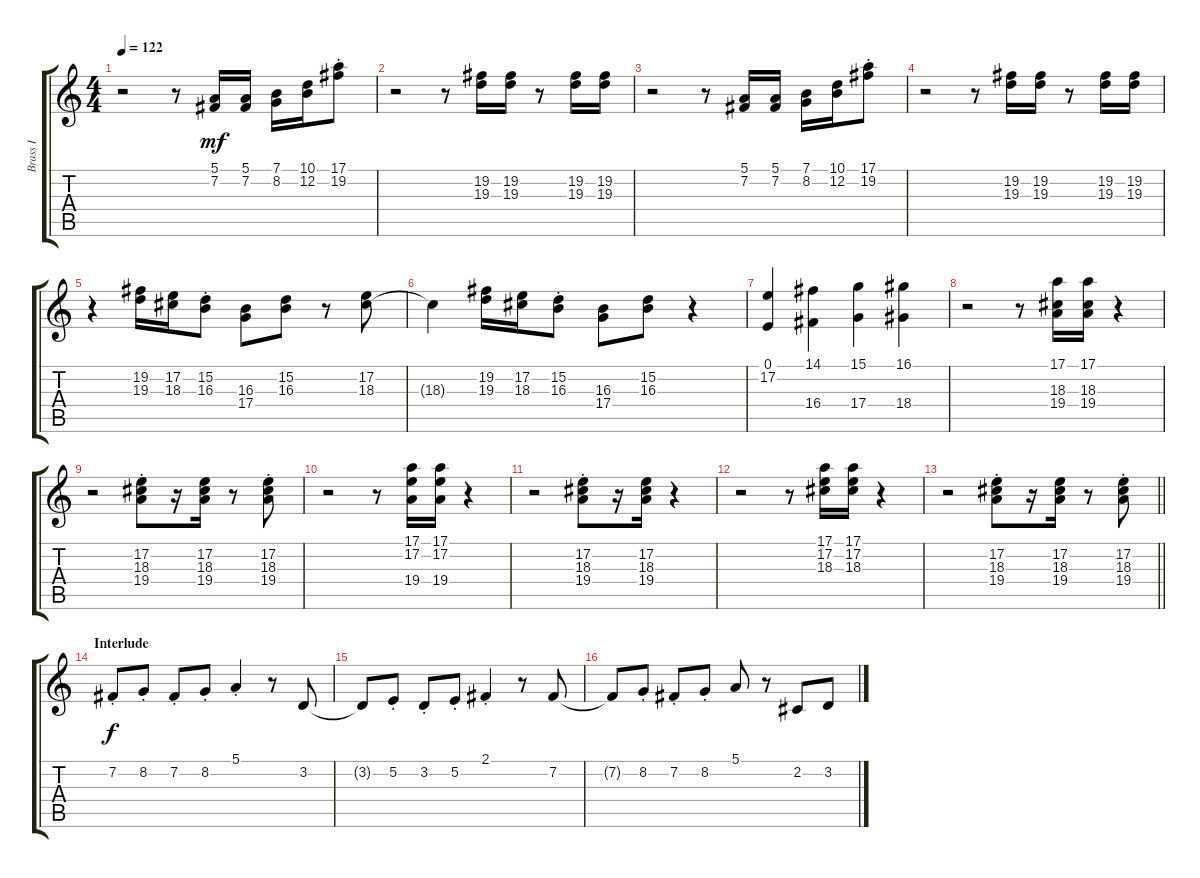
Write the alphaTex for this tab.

\track ("Brass I" "Brass I") {instrument brasssection}
\staff {score tabs}
\tuning (E4 B3 G3 D3 A2 E2) {hide}
\ts (4 4)
\tempo 122
\clef g2
\ks c
r.2{dy mf} r.8 (5.1 7.2).16 (5.1 7.2).16 (7.1 8.2).16 (10.1 12.2).16 (17.1{st} 19.2{st}).8 |
r.2 r.8 (19.2 19.3).16 (19.2 19.3).16 r.8 (19.2 19.3).16 (19.2 19.3).16 |
r.2 r.8 (5.1 7.2).16 (5.1 7.2).16 (7.1 8.2).16 (10.1 12.2).16 (17.1{st} 19.2{st}).8 |
r.2 r.8 (19.2 19.3).16 (19.2 19.3).16 r.8 (19.2 19.3).16 (19.2 19.3).16 |
r.4 (19.2 19.3).16 (17.2 18.3).16 (15.2{st} 16.3{st}).8 (16.3 17.4).8 (15.2 16.3).8 r.8 (17.2 18.3).8 |
18.3{t}.4 (19.2 19.3).16 (17.2 18.3).16 (15.2{st} 16.3{st}).8 (16.3 17.4).8 (15.2 16.3).8 r.4 |
(0.1 17.2).4 (14.1 16.4).4 (15.1 17.4).4 (16.1 18.4).4 |
r.2 r.8 (17.1 18.3 19.4).16 (17.1 18.3 19.4).16 r.4 |
r.2 (17.2{st} 18.3{st} 19.4{st}).8 r.16 (17.2 18.3 19.4).16 r.8 (17.2{st} 18.3{st} 19.4{st}).8 |
r.2 r.8 (17.1 17.2 19.4).16 (17.1 17.2 19.4).16 r.4 |
r.2 (17.2{st} 18.3{st} 19.4{st}).8 r.16 (17.2 18.3 19.4).16 r.4 |
r.2 r.8 (17.1 17.2 18.3).16 (17.1 17.2 18.3).16 r.4 |
\barLineRight lightlight
r.2 (17.2{st} 18.3{st} 19.4{st}).8 r.16 (17.2 18.3 19.4).16 r.8 (17.2{st} 18.3{st} 19.4{st}).8 |
\section ("" "Interlude")
7.2{st}.8{dy f} 8.2{st}.8 7.2{st}.8 8.2{st}.8 5.1{st}.4 r.8 3.2.8 |
3.2{t}.8 5.2{st}.8 3.2{st}.8 5.2{st}.8 2.1{st}.4 r.8 7.2.8 |
7.2{t}.8 8.2{st}.8 7.2{st}.8 8.2{st}.8 5.1.8 r.8 2.2.8 3.2.8
